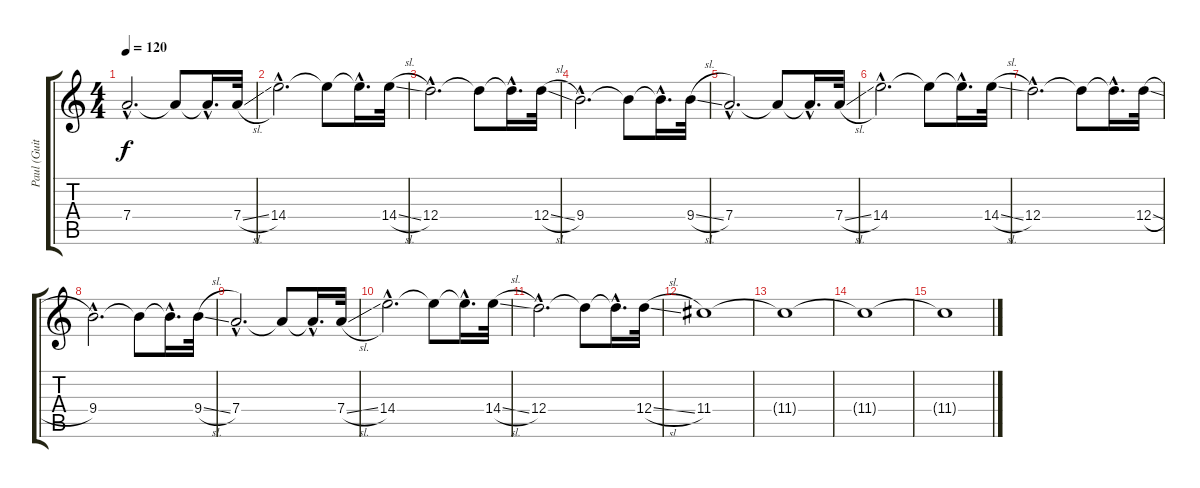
\track ("Paul (Guitar)" "Paul (Guit") {instrument overdrivenguitar}
\staff {score tabs}
\tuning (E4 B3 G3 D3 A2 E2) {hide}
\ts (4 4)
\tempo 120
\clef g2
\ks c
7.4{hac}.2{d dy f} 7.4{t}.8 7.4{hac t}.16{d} 7.4{sl}.32 |
14.4{hac}.2{d} 14.4{t}.8 14.4{hac t}.16{d} 14.4{sl}.32 |
12.4{hac}.2{d} 12.4{t}.8 12.4{hac t}.16{d} 12.4{sl}.32 |
9.4{hac}.2{d} 9.4{t}.8 9.4{hac t}.16{d} 9.4{sl}.32 |
7.4{hac}.2{d} 7.4{t}.8 7.4{hac t}.16{d} 7.4{sl}.32 |
14.4{hac}.2{d} 14.4{t}.8 14.4{hac t}.16{d} 14.4{sl}.32 |
12.4{hac}.2{d} 12.4{t}.8 12.4{hac t}.16{d} 12.4{sl}.32 |
9.4{hac}.2{d} 9.4{t}.8 9.4{hac t}.16{d} 9.4{sl}.32 |
7.4{hac}.2{d} 7.4{t}.8 7.4{hac t}.16{d} 7.4{sl}.32 |
14.4{hac}.2{d} 14.4{t}.8 14.4{hac t}.16{d} 14.4{sl}.32 |
12.4{hac}.2{d} 12.4{t}.8 12.4{hac t}.16{d} 12.4{sl}.32 |
11.4.1 |
11.4{t}.1 |
11.4{t}.1 |
11.4{t}.1
